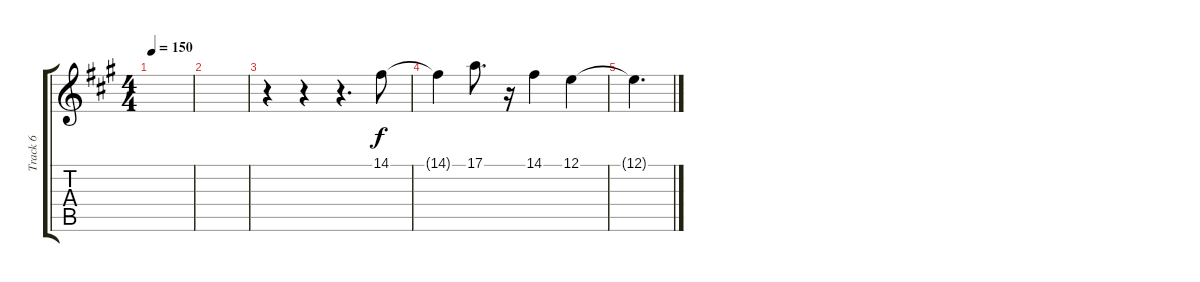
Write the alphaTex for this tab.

\track ("Track 6" "Track 6") {instrument piccolo}
\staff {score tabs}
\tuning (E4 B3 G3 D3 A2 E2) {hide}
\ts (4 4)
\tempo 150
\clef g2
\ks a
|
|
r.4 r.4 r.4{d} 14.1.8 |
14.1{t}.4 17.1.8{d} r.16 14.1.4 12.1.4 |
12.1{t}.4{d}
